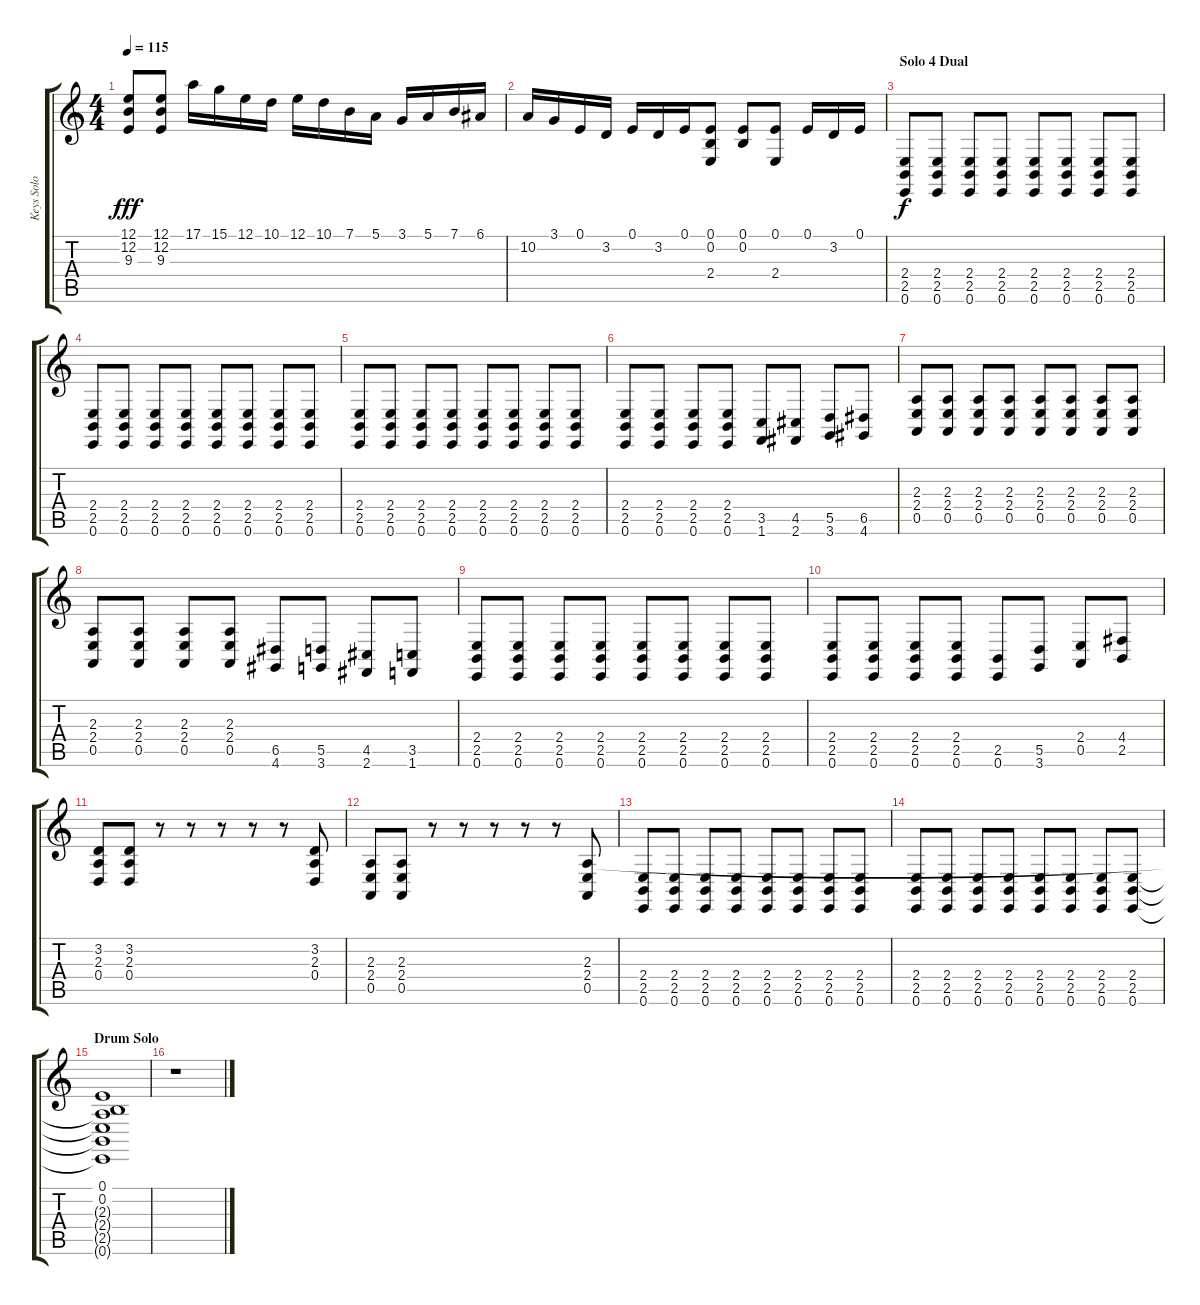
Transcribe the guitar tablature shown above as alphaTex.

\track ("Keys Solo" "Keys Solo") {instrument rockorgan}
\staff {score tabs}
\tuning (E4 B3 G3 D3 A2 E2) {hide}
\ts (4 4)
\tempo 115
\clef g2
\ks c
(12.1 12.2 9.3).8{dy fff} (12.1 12.2 9.3).8 17.1.16 15.1.16 12.1.16 10.1.16 12.1.16 10.1.16 7.1.16 5.1.16 3.1.16 5.1.16 7.1.16 6.1.16 |
10.2.16 3.1.16 0.1.16 3.2.16 0.1.16 3.2.16 0.1.16 (0.1 0.2 2.4).8 (0.1 0.2).8 (0.1 2.4).8 0.1.16 3.2.16 0.1.16 |
\section ("" "Solo 4 Dual")
(2.4 2.5 0.6).8{dy f} (2.4 2.5 0.6).8 (2.4 2.5 0.6).8 (2.4 2.5 0.6).8 (2.4 2.5 0.6).8 (2.4 2.5 0.6).8 (2.4 2.5 0.6).8 (2.4 2.5 0.6).8 |
(2.4 2.5 0.6).8 (2.4 2.5 0.6).8 (2.4 2.5 0.6).8 (2.4 2.5 0.6).8 (2.4 2.5 0.6).8 (2.4 2.5 0.6).8 (2.4 2.5 0.6).8 (2.4 2.5 0.6).8 |
(2.4 2.5 0.6).8 (2.4 2.5 0.6).8 (2.4 2.5 0.6).8 (2.4 2.5 0.6).8 (2.4 2.5 0.6).8 (2.4 2.5 0.6).8 (2.4 2.5 0.6).8 (2.4 2.5 0.6).8 |
(2.4 2.5 0.6).8 (2.4 2.5 0.6).8 (2.4 2.5 0.6).8 (2.4 2.5 0.6).8 (3.5 1.6).8 (4.5 2.6).8 (5.5 3.6).8 (6.5 4.6).8 |
(2.3 2.4 0.5).8 (2.3 2.4 0.5).8 (2.3 2.4 0.5).8 (2.3 2.4 0.5).8 (2.3 2.4 0.5).8 (2.3 2.4 0.5).8 (2.3 2.4 0.5).8 (2.3 2.4 0.5).8 |
(2.3 2.4 0.5).8 (2.3 2.4 0.5).8 (2.3 2.4 0.5).8 (2.3 2.4 0.5).8 (6.5 4.6).8 (5.5 3.6).8 (4.5 2.6).8 (3.5 1.6).8 |
(2.4 2.5 0.6).8 (2.4 2.5 0.6).8 (2.4 2.5 0.6).8 (2.4 2.5 0.6).8 (2.4 2.5 0.6).8 (2.4 2.5 0.6).8 (2.4 2.5 0.6).8 (2.4 2.5 0.6).8 |
(2.4 2.5 0.6).8 (2.4 2.5 0.6).8 (2.4 2.5 0.6).8 (2.4 2.5 0.6).8 (2.5 0.6).8 (5.5 3.6).8 (2.4 0.5).8 (4.4 2.5).8 |
(3.2 2.3 0.4).8 (3.2 2.3 0.4).8 r.8 r.8 r.8 r.8 r.8 (3.2 2.3 0.4).8 |
(2.3 2.4 0.5).8 (2.3 2.4 0.5).8 r.8 r.8 r.8 r.8 r.8 (2.3 2.4 0.5).8 |
(2.4 2.5 0.6).8 (2.4 2.5 0.6).8 (2.4 2.5 0.6).8 (2.4 2.5 0.6).8 (2.4 2.5 0.6).8 (2.4 2.5 0.6).8 (2.4 2.5 0.6).8 (2.4 2.5 0.6).8 |
(2.4 2.5 0.6).8 (2.4 2.5 0.6).8 (2.4 2.5 0.6).8 (2.4 2.5 0.6).8 (2.4 2.5 0.6).8 (2.4 2.5 0.6).8 (2.4 2.5 0.6).8 (2.4 2.5 0.6).8 |
\section ("" "Drum Solo")
(0.1 0.2 2.3{t} 2.4{t} 2.5{t} 0.6{t}).1{volume 0} |
r.1
